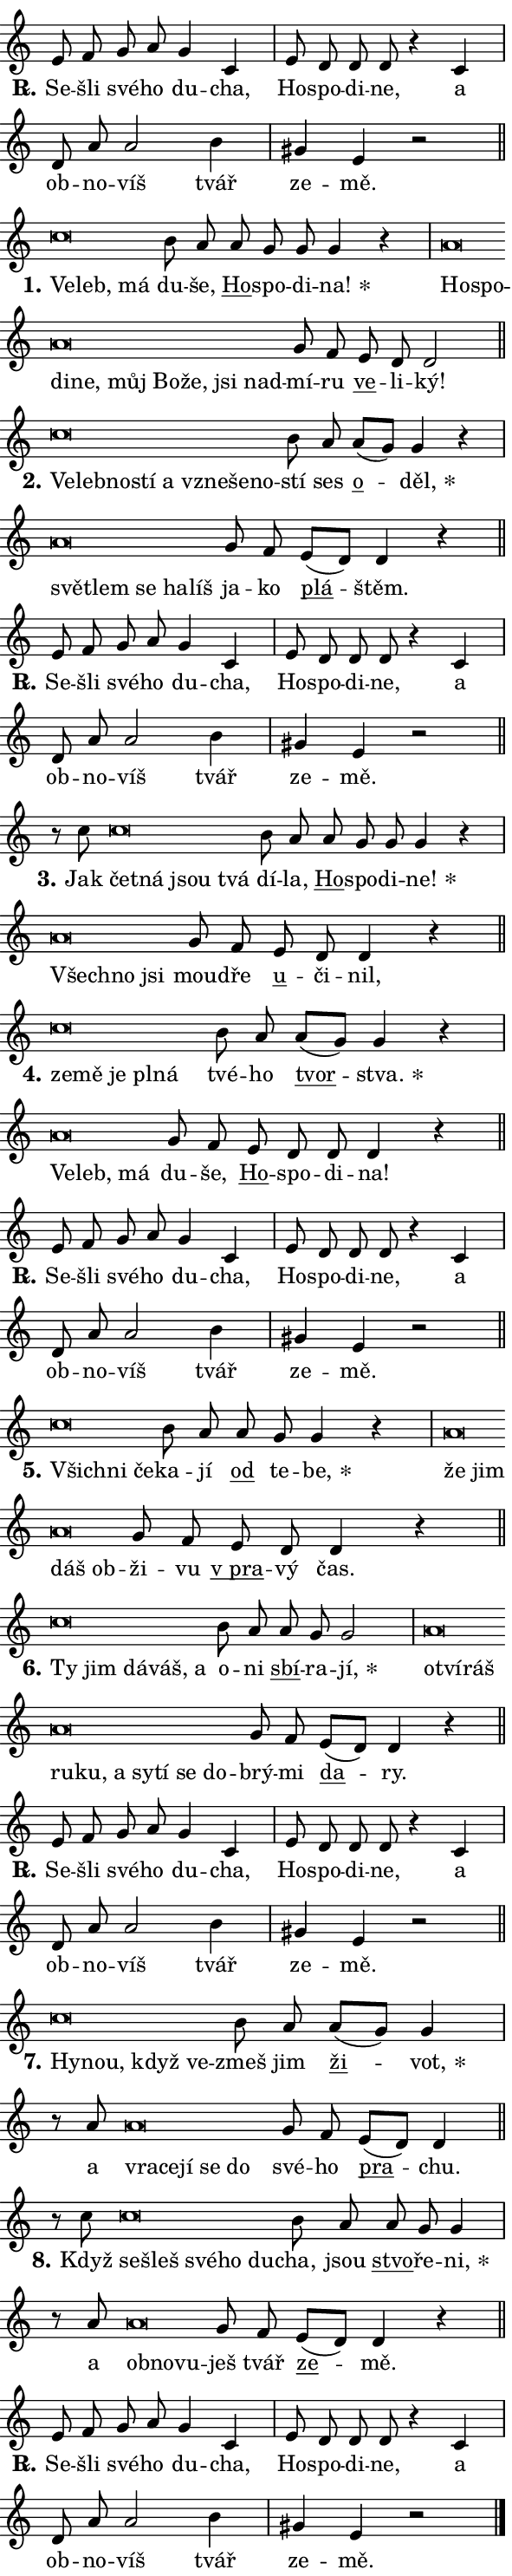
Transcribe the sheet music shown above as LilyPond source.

\version "2.24.0"
\header { tagline = "" }
\paper {
  indent = 0\cm
  top-margin = 0\cm
  right-margin = 0.13\cm % to fit lyric hyphens
  bottom-margin = 0\cm
  left-margin = 0\cm
  paper-width = 10\cm
  page-breaking = #ly:one-page-breaking
  system-system-spacing.basic-distance = #11
  score-system-spacing.basic-distance = #11
  ragged-last = ##f
}


%% Author: Thomas Morley
%% https://lists.gnu.org/archive/html/lilypond-user/2020-05/msg00002.html
#(define (line-position grob)
"Returns position of @var[grob} in current system:
   @code{'start}, if at first time-step
   @code{'end}, if at last time-step
   @code{'middle} otherwise
"
  (let* ((col (ly:item-get-column grob))
         (ln (ly:grob-object col 'left-neighbor))
         (rn (ly:grob-object col 'right-neighbor))
         (col-to-check-left (if (ly:grob? ln) ln col))
         (col-to-check-right (if (ly:grob? rn) rn col))
         (break-dir-left
           (and
             (ly:grob-property col-to-check-left 'non-musical #f)
             (ly:item-break-dir col-to-check-left)))
         (break-dir-right
           (and
             (ly:grob-property col-to-check-right 'non-musical #f)
             (ly:item-break-dir col-to-check-right))))
        (cond ((eqv? 1 break-dir-left) 'start)
              ((eqv? -1 break-dir-right) 'end)
              (else 'middle))))

#(define (tranparent-at-line-position vctor)
  (lambda (grob)
  "Relying on @code{line-position} select the relevant enry from @var{vctor}.
Used to determine transparency,"
    (case (line-position grob)
      ((end) (not (vector-ref vctor 0)))
      ((middle) (not (vector-ref vctor 1)))
      ((start) (not (vector-ref vctor 2))))))

noteHeadBreakVisibility =
#(define-music-function (break-visibility)(vector?)
"Makes @code{NoteHead}s transparent relying on @var{break-visibility}"
#{
  \override NoteHead.transparent =
    #(tranparent-at-line-position break-visibility)
#})

#(define delete-ledgers-for-transparent-note-heads
  (lambda (grob)
    "Reads whether a @code{NoteHead} is transparent.
If so this @code{NoteHead} is removed from @code{'note-heads} from
@var{grob}, which is supposed to be @code{LedgerLineSpanner}.
As a result ledgers are not printed for this @code{NoteHead}"
    (let* ((nhds-array (ly:grob-object grob 'note-heads))
           (nhds-list
             (if (ly:grob-array? nhds-array)
                 (ly:grob-array->list nhds-array)
                 '()))
           ;; Relies on the transparent-property being done before
           ;; Staff.LedgerLineSpanner.after-line-breaking is executed.
           ;; This is fragile ...
           (to-keep
             (remove
               (lambda (nhd)
                 (ly:grob-property nhd 'transparent #f))
               nhds-list)))
      ;; TODO find a better method to iterate over grob-arrays, similiar
      ;; to filter/remove etc for lists
      ;; For now rebuilt from scratch
      (set! (ly:grob-object grob 'note-heads)  '())
      (for-each
        (lambda (nhd)
          (ly:pointer-group-interface::add-grob grob 'note-heads nhd))
        to-keep))))

squashNotes = {
  \override NoteHead.X-extent = #'(-0.2 . 0.2)
  \override NoteHead.Y-extent = #'(-0.75 . 0)
  \override NoteHead.stencil =
    #(lambda (grob)
       (let ((pos (ly:grob-property grob 'staff-position)))
         (begin
           (if (< pos -7) (display "ERROR: Lower brevis then expected\n") (display ""))
           (if (<= pos -6) ly:text-interface::print ly:note-head::print))))
}
unSquashNotes = {
  \revert NoteHead.X-extent
  \revert NoteHead.Y-extent
  \revert NoteHead.stencil
}

hideNotes = \noteHeadBreakVisibility #begin-of-line-visible
unHideNotes = \noteHeadBreakVisibility #all-visible

% work-around for resetting accidentals
% https://lilypond.org/doc/v2.23/Documentation/notation/displaying-rhythms#unmetered-music
cadenzaMeasure = {
  \cadenzaOff
  \partial 1024 s1024
  \cadenzaOn
}

#(define-markup-command (accent layout props text) (markup?)
  "Underline accented syllable"
  (interpret-markup layout props
    #{\markup \override #'(offset . 4.3) \underline { #text }#}))

responsum = \markup \concat {
  "R" \hspace #-1.05 \path #0.1 #'((moveto 0 0.07) (lineto 0.9 0.8)) \hspace #0.05 "."
}

spaceSize = #0.6828661417322834 % exact space size for TeX Gyre Schola

\layout {
  \context {
    \Staff
    \remove "Time_signature_engraver"
    \override LedgerLineSpanner.after-line-breaking = #delete-ledgers-for-transparent-note-heads
  }
  \context {
    \Lyrics {
      \override LyricSpace.minimum-distance = \spaceSize
      \override LyricText.font-name = #"TeX Gyre Schola"
      \override LyricText.font-size = 1
      \override StanzaNumber.font-name = #"TeX Gyre Schola Bold"
      \override StanzaNumber.font-size = 1
    }
  }
  \context {
    \Score 
    \override NoteHead.text =
      #(lambda (grob) 
        (let ((pos (ly:grob-property grob 'staff-position)))
          #{\markup {
            \combine
              \halign #-0.55 \raise #(if (= pos -6) 0 0.5) \override #'(thickness . 2) \draw-line #'(3.2 . 0)
              \musicglyph "noteheads.sM1"
          }#}))
  }
}

% magnetic-lyrics.ily
%
%   written by
%     Jean Abou Samra <jean@abou-samra.fr>
%     Werner Lemberg <wl@gnu.org>
%
%   adapted by
%     Jiri Hon <jiri.hon@gmail.com>
%
% Version 2022-Apr-15

% https://www.mail-archive.com/lilypond-user@gnu.org/msg149350.html

#(define (Left_hyphen_pointer_engraver context)
   "Collect syllable-hyphen-syllable occurrences in lyrics and store
them in properties.  This engraver only looks to the left.  For
example, if the lyrics input is @code{foo -- bar}, it does the
following.

@itemize @bullet
@item
Set the @code{text} property of the @code{LyricHyphen} grob between
@q{foo} and @q{bar} to @code{foo}.

@item
Set the @code{left-hyphen} property of the @code{LyricText} grob with
text @q{foo} to the @code{LyricHyphen} grob between @q{foo} and
@q{bar}.
@end itemize

Use this auxiliary engraver in combination with the
@code{lyric-@/text::@/apply-@/magnetic-@/offset!} hook."
   (let ((hyphen #f)
         (text #f))
     (make-engraver
      (acknowledgers
       ((lyric-syllable-interface engraver grob source-engraver)
        (set! text grob)))
      (end-acknowledgers
       ((lyric-hyphen-interface engraver grob source-engraver)
        ;(when (not (grob::has-interface grob 'lyric-space-interface))
          (set! hyphen grob)));)
      ((stop-translation-timestep engraver)
       (when (and text hyphen)
         (ly:grob-set-object! text 'left-hyphen hyphen))
       (set! text #f)
       (set! hyphen #f)))))

#(define (lyric-text::apply-magnetic-offset! grob)
   "If the space between two syllables is less than the value in
property @code{LyricText@/.details@/.squash-threshold}, move the right
syllable to the left so that it gets concatenated with the left
syllable.

Use this function as a hook for
@code{LyricText@/.after-@/line-@/breaking} if the
@code{Left_@/hyphen_@/pointer_@/engraver} is active."
   (let ((hyphen (ly:grob-object grob 'left-hyphen #f)))
     (when hyphen
       (let ((left-text (ly:spanner-bound hyphen LEFT)))
         (when (grob::has-interface left-text 'lyric-syllable-interface)
           (let* ((common (ly:grob-common-refpoint grob left-text X))
                  (this-x-ext (ly:grob-extent grob common X))
                  (left-x-ext
                   (begin
                     ;; Trigger magnetism for left-text.
                     (ly:grob-property left-text 'after-line-breaking)
                     (ly:grob-extent left-text common X)))
                  ;; `delta` is the gap width between two syllables.
                  (delta (- (interval-start this-x-ext)
                            (interval-end left-x-ext)))
                  (details (ly:grob-property grob 'details))
                  (threshold (assoc-get 'squash-threshold details 0.2)))
             (when (< delta threshold)
               (let* (;; We have to manipulate the input text so that
                      ;; ligatures crossing syllable boundaries are not
                      ;; disabled.  For languages based on the Latin
                      ;; script this is essentially a beautification.
                      ;; However, for non-Western scripts it can be a
                      ;; necessity.
                      (lt (ly:grob-property left-text 'text))
                      (rt (ly:grob-property grob 'text))
                      (is-space (grob::has-interface hyphen 'lyric-space-interface))
                      (space (if is-space " " ""))
                      (extra-delta (if is-space spaceSize 0))
                      ;; Append new syllable.
                      (ltrt-space (if (and (string? lt) (string? rt))
                                (string-append lt space rt)
                                (make-concat-markup (list lt space rt))))
                      ;; Right-align `ltrt` to the right side.
                      (ltrt-space-markup (grob-interpret-markup
                               grob
                               (make-translate-markup
                                (cons (interval-length this-x-ext) 0)
                                (make-right-align-markup ltrt-space)))))
                 (begin
                   ;; Don't print `left-text`.
                   (ly:grob-set-property! left-text 'stencil #f)
                   ;; Set text and stencil (which holds all collected
                   ;; syllables so far) and shift it to the left.
                   (ly:grob-set-property! grob 'text ltrt-space)
                   (ly:grob-set-property! grob 'stencil ltrt-space-markup)
                   (ly:grob-translate-axis! grob (- (- delta extra-delta)) X))))))))))


#(define (lyric-hyphen::displace-bounds-first grob)
   ;; Make very sure this callback isn't triggered too early.
   (let ((left (ly:spanner-bound grob LEFT))
         (right (ly:spanner-bound grob RIGHT)))
     (ly:grob-property left 'after-line-breaking)
     (ly:grob-property right 'after-line-breaking)
     (ly:lyric-hyphen::print grob)))

squashThreshold = #0.4

\layout {
  \context {
    \Lyrics
    \consists #Left_hyphen_pointer_engraver
    \override LyricText.after-line-breaking =
      #lyric-text::apply-magnetic-offset!
    \override LyricHyphen.stencil = #lyric-hyphen::displace-bounds-first
    \override LyricText.details.squash-threshold = \squashThreshold
    \override LyricHyphen.minimum-distance = 0
    \override LyricHyphen.minimum-length = \squashThreshold
  }
}

squashText = \override LyricText.details.squash-threshold = 9999
unSquashText = \override LyricText.details.squash-threshold = \squashThreshold

leftText = \override LyricText.self-alignment-X = #LEFT
unLeftText = \revert LyricText.self-alignment-X

starOffset = #(lambda (grob) 
                (let ((x_offset (ly:self-alignment-interface::aligned-on-x-parent grob)))
                  (if (= x_offset 0) 0 (+ x_offset 1.2))))

star = #(define-music-function (syllable)(string?)
"Append star separator at the end of a syllable"
#{
  \once \override LyricText.X-offset = #starOffset
  \lyricmode { \markup {
    #syllable
    \override #'((font-name . "TeX Gyre Schola Bold")) \hspace #0.2 \lower #0.65 \larger "*"
  } }
#})

starAccent = #(define-music-function (syllable)(string?)
"Append star separator at the end of a syllable and make accent"
#{
  \once \override LyricText.X-offset = #starOffset
  \lyricmode { \markup {
    \accent #syllable
    \override #'((font-name . "TeX Gyre Schola Bold")) \hspace #0.2 \lower #0.65 \larger "*"
  } }
#})

breath = #(define-music-function (syllable)(string?)
"Append breathing indicator at the end of a syllable"
#{
  \lyricmode { \markup { #syllable "+" } }
#})

optionalBreath = #(define-music-function (syllable)(string?)
"Append optional breathing indicator at the end of a syllable"
#{
  \lyricmode { \markup { #syllable "(+)" } }
#})


\score {
    <<
        \new Voice = "melody" { \cadenzaOn \key c \major \relative { e'8 f g a g4 c, \cadenzaMeasure \bar "|" e8 d d d r4 c \cadenzaMeasure \bar "|" d8 a' a2 b4 \cadenzaMeasure \bar "|" gis e r2 \cadenzaMeasure \bar "||" \break } }
        \new Lyrics \lyricsto "melody" { \lyricmode { \set stanza = \responsum
Se -- šli své -- ho du -- cha, Ho -- spo -- di -- ne, a ob -- no -- víš tvář ze -- mě. } }
    >>
    \layout {}
}

\score {
    <<
        \new Voice = "melody" { \cadenzaOn \key c \major \relative { \squashNotes c''\breve*1/16 \hideNotes \breve*1/16 \breve*1/16 \bar "" \unHideNotes \unSquashNotes b8 a \bar "" a g g g4 r \cadenzaMeasure \bar "|" \squashNotes a\breve*1/16 \hideNotes \breve*1/16 \bar "" \breve*1/16 \bar "" \breve*1/16 \bar "" \breve*1/16 \bar "" \breve*1/16 \bar "" \breve*1/16 \bar "" \breve*1/16 \breve*1/16 \bar "" \unHideNotes \unSquashNotes g8 f \bar "" e d d2 \cadenzaMeasure \bar "||" \break } }
        \new Lyrics \lyricsto "melody" { \lyricmode { \set stanza = "1."
\leftText Ve -- \squashText leb, má \unLeftText \unSquashText du -- še, \markup \accent Ho -- spo -- di -- \star na! \leftText Ho -- \squashText spo -- di -- ne, můj Bo -- že, jsi nad -- \unLeftText \unSquashText mí -- ru \markup \accent ve -- li -- ký! } }
    >>
    \layout {}
}

\score {
    <<
        \new Voice = "melody" { \cadenzaOn \key c \major \relative { \squashNotes c''\breve*1/16 \hideNotes \breve*1/16 \bar "" \breve*1/16 \bar "" \breve*1/16 \bar "" \breve*1/16 \bar "" \breve*1/16 \bar "" \breve*1/16 \breve*1/16 \bar "" \unHideNotes \unSquashNotes b8 a \bar "" a[( g)] g4 r \cadenzaMeasure \bar "|" \squashNotes a\breve*1/16 \hideNotes \breve*1/16 \bar "" \breve*1/16 \bar "" \breve*1/16 \breve*1/16 \bar "" \unHideNotes \unSquashNotes g8 f \bar "" e[( d)] d4 r \cadenzaMeasure \bar "||" \break } }
        \new Lyrics \lyricsto "melody" { \lyricmode { \set stanza = "2."
\leftText Ve -- \squashText leb -- no -- stí a vzne -- še -- no -- \unLeftText \unSquashText stí ses \markup \accent o -- \star děl, \leftText svě -- \squashText tlem se ha -- líš \unLeftText \unSquashText ja -- ko \markup \accent plá -- štěm. } }
    >>
    \layout {}
}

\score {
    <<
        \new Voice = "melody" { \cadenzaOn \key c \major \relative { e'8 f g a g4 c, \cadenzaMeasure \bar "|" e8 d d d r4 c \cadenzaMeasure \bar "|" d8 a' a2 b4 \cadenzaMeasure \bar "|" gis e r2 \cadenzaMeasure \bar "||" \break } }
        \new Lyrics \lyricsto "melody" { \lyricmode { \set stanza = \responsum
Se -- šli své -- ho du -- cha, Ho -- spo -- di -- ne, a ob -- no -- víš tvář ze -- mě. } }
    >>
    \layout {}
}

\score {
    <<
        \new Voice = "melody" { \cadenzaOn \key c \major \relative { r8 c''8 \squashNotes c\breve*1/16 \hideNotes \breve*1/16 \bar "" \breve*1/16 \breve*1/16 \bar "" \unHideNotes \unSquashNotes b8 a \bar "" a g g g4 r \cadenzaMeasure \bar "|" \squashNotes a\breve*1/16 \hideNotes \breve*1/16 \breve*1/16 \bar "" \unHideNotes \unSquashNotes g8 f \bar "" e d d4 r \cadenzaMeasure \bar "||" \break } }
        \new Lyrics \lyricsto "melody" { \lyricmode { \set stanza = "3."
Jak \leftText čet -- \squashText ná jsou tvá \unLeftText \unSquashText dí -- la, \markup \accent Ho -- spo -- di -- \star ne! \leftText Všech -- \squashText no jsi \unLeftText \unSquashText mou -- dře \markup \accent u -- či -- nil, } }
    >>
    \layout {}
}

\score {
    <<
        \new Voice = "melody" { \cadenzaOn \key c \major \relative { \squashNotes c''\breve*1/16 \hideNotes \breve*1/16 \bar "" \breve*1/16 \bar "" \breve*1/16 \breve*1/16 \bar "" \unHideNotes \unSquashNotes b8 a \bar "" a[( g)] g4 r \cadenzaMeasure \bar "|" \squashNotes a\breve*1/16 \hideNotes \breve*1/16 \breve*1/16 \bar "" \unHideNotes \unSquashNotes g8 f \bar "" e d d d4 r \cadenzaMeasure \bar "||" \break } }
        \new Lyrics \lyricsto "melody" { \lyricmode { \set stanza = "4."
\leftText ze -- \squashText mě je pl -- ná \unLeftText \unSquashText tvé -- ho \markup \accent tvor -- \star stva. \leftText Ve -- \squashText leb, má \unLeftText \unSquashText du -- še, \markup \accent Ho -- spo -- di -- na! } }
    >>
    \layout {}
}

\score {
    <<
        \new Voice = "melody" { \cadenzaOn \key c \major \relative { e'8 f g a g4 c, \cadenzaMeasure \bar "|" e8 d d d r4 c \cadenzaMeasure \bar "|" d8 a' a2 b4 \cadenzaMeasure \bar "|" gis e r2 \cadenzaMeasure \bar "||" \break } }
        \new Lyrics \lyricsto "melody" { \lyricmode { \set stanza = \responsum
Se -- šli své -- ho du -- cha, Ho -- spo -- di -- ne, a ob -- no -- víš tvář ze -- mě. } }
    >>
    \layout {}
}

\score {
    <<
        \new Voice = "melody" { \cadenzaOn \key c \major \relative { \squashNotes c''\breve*1/16 \hideNotes \breve*1/16 \breve*1/16 \bar "" \unHideNotes \unSquashNotes b8 a \bar "" a g g4 r \cadenzaMeasure \bar "|" \squashNotes a\breve*1/16 \hideNotes \breve*1/16 \bar "" \breve*1/16 \breve*1/16 \bar "" \unHideNotes \unSquashNotes g8 f \bar "" e d d4 r \cadenzaMeasure \bar "||" \break } }
        \new Lyrics \lyricsto "melody" { \lyricmode { \set stanza = "5."
\leftText Všich -- \squashText ni če -- \unLeftText \unSquashText ka -- jí \markup \accent od te -- \star be, \leftText že \squashText jim dáš ob -- \unLeftText \unSquashText ži -- vu \markup \accent "v pra" -- vý čas. } }
    >>
    \layout {}
}

\score {
    <<
        \new Voice = "melody" { \cadenzaOn \key c \major \relative { \squashNotes c''\breve*1/16 \hideNotes \breve*1/16 \bar "" \breve*1/16 \bar "" \breve*1/16 \breve*1/16 \bar "" \unHideNotes \unSquashNotes b8 a \bar "" a g g2 \cadenzaMeasure \bar "|" \squashNotes a\breve*1/16 \hideNotes \breve*1/16 \bar "" \breve*1/16 \bar "" \breve*1/16 \bar "" \breve*1/16 \bar "" \breve*1/16 \bar "" \breve*1/16 \bar "" \breve*1/16 \bar "" \breve*1/16 \breve*1/16 \bar "" \unHideNotes \unSquashNotes g8 f \bar "" e[( d)] d4 r \cadenzaMeasure \bar "||" \break } }
        \new Lyrics \lyricsto "melody" { \lyricmode { \set stanza = "6."
\leftText Ty \squashText jim dá -- váš, a \unLeftText \unSquashText o -- ni \markup \accent sbí -- ra -- \star jí, \leftText o -- \squashText tví -- ráš ru -- ku, a sy -- tí se do -- \unLeftText \unSquashText brý -- mi \markup \accent da -- ry. } }
    >>
    \layout {}
}

\score {
    <<
        \new Voice = "melody" { \cadenzaOn \key c \major \relative { e'8 f g a g4 c, \cadenzaMeasure \bar "|" e8 d d d r4 c \cadenzaMeasure \bar "|" d8 a' a2 b4 \cadenzaMeasure \bar "|" gis e r2 \cadenzaMeasure \bar "||" \break } }
        \new Lyrics \lyricsto "melody" { \lyricmode { \set stanza = \responsum
Se -- šli své -- ho du -- cha, Ho -- spo -- di -- ne, a ob -- no -- víš tvář ze -- mě. } }
    >>
    \layout {}
}

\score {
    <<
        \new Voice = "melody" { \cadenzaOn \key c \major \relative { \squashNotes c''\breve*1/16 \hideNotes \breve*1/16 \bar "" \breve*1/16 \breve*1/16 \bar "" \unHideNotes \unSquashNotes b8 a \bar "" a[( g)] g4 \cadenzaMeasure \bar "|" r8 a8 \squashNotes a\breve*1/16 \hideNotes \breve*1/16 \bar "" \breve*1/16 \bar "" \breve*1/16 \breve*1/16 \bar "" \unHideNotes \unSquashNotes g8 f \bar "" e[( d)] d4 \cadenzaMeasure \bar "||" \break } }
        \new Lyrics \lyricsto "melody" { \lyricmode { \set stanza = "7."
\leftText Hy -- \squashText nou, když ve -- \unLeftText \unSquashText zmeš jim \markup \accent ži -- \star vot, a \leftText vra -- \squashText ce -- jí se do \unLeftText \unSquashText své -- ho \markup \accent pra -- chu. } }
    >>
    \layout {}
}

\score {
    <<
        \new Voice = "melody" { \cadenzaOn \key c \major \relative { r8 c''8 \squashNotes c\breve*1/16 \hideNotes \breve*1/16 \bar "" \breve*1/16 \bar "" \breve*1/16 \breve*1/16 \bar "" \unHideNotes \unSquashNotes b8 a \bar "" a g g4 \cadenzaMeasure \bar "|" r8 a8 \squashNotes a\breve*1/16 \hideNotes \breve*1/16 \breve*1/16 \bar "" \unHideNotes \unSquashNotes g8 f \bar "" e[( d)] d4 r \cadenzaMeasure \bar "||" \break } }
        \new Lyrics \lyricsto "melody" { \lyricmode { \set stanza = "8."
Když \leftText se -- \squashText šleš své -- ho du -- \unLeftText \unSquashText cha, jsou \markup \accent stvo -- ře -- \star ni, a \leftText ob -- \squashText no -- vu -- \unLeftText \unSquashText ješ tvář \markup \accent ze -- mě. } }
    >>
    \layout {}
}

\score {
    <<
        \new Voice = "melody" { \cadenzaOn \key c \major \relative { e'8 f g a g4 c, \cadenzaMeasure \bar "|" e8 d d d r4 c \cadenzaMeasure \bar "|" d8 a' a2 b4 \cadenzaMeasure \bar "|" gis e r2 \cadenzaMeasure \bar "||" \break } \bar "|." }
        \new Lyrics \lyricsto "melody" { \lyricmode { \set stanza = \responsum
Se -- šli své -- ho du -- cha, Ho -- spo -- di -- ne, a ob -- no -- víš tvář ze -- mě. } }
    >>
    \layout {}
}
